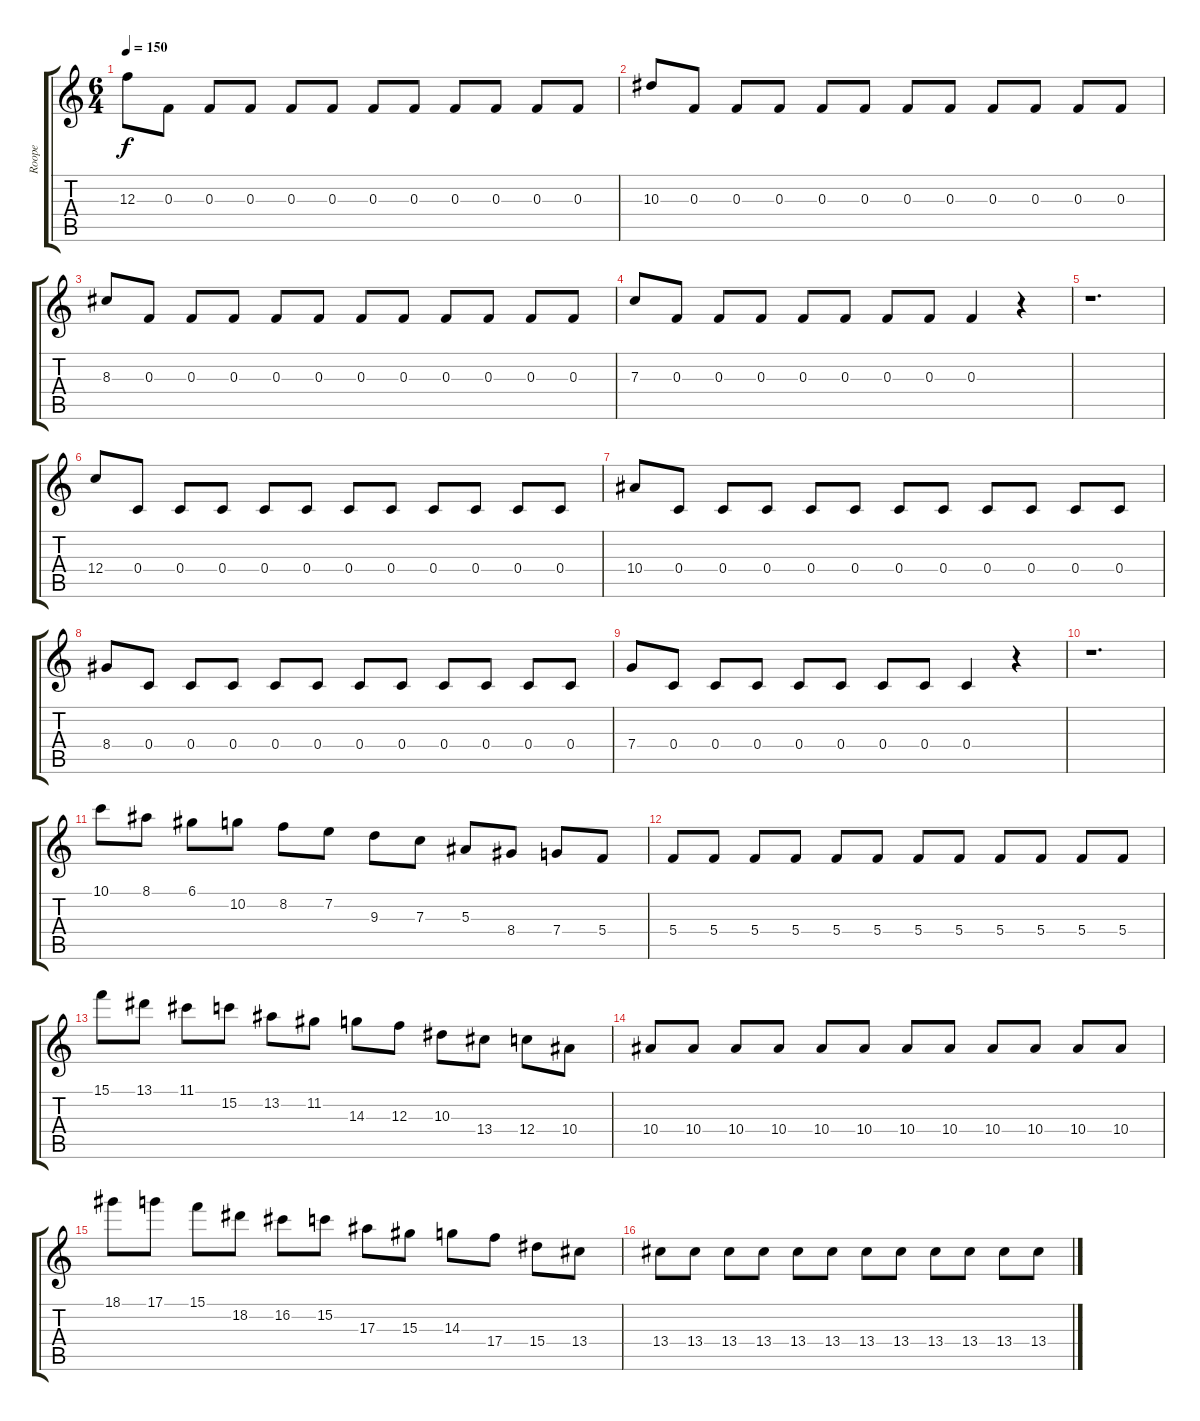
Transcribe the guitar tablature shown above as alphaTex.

\track ("Roope" "Roope") {instrument distortionguitar}
\staff {score tabs}
\tuning (D4 A3 F3 C3 G2 D2) {hide}
\ts (6 4)
\tempo 150
\clef g2
\ks c
12.3.8{dy f instrument distortionguitar} 0.3.8 0.3.8 0.3.8 0.3.8 0.3.8 0.3.8 0.3.8 0.3.8 0.3.8 0.3.8 0.3.8 |
10.3.8 0.3.8 0.3.8 0.3.8 0.3.8 0.3.8 0.3.8 0.3.8 0.3.8 0.3.8 0.3.8 0.3.8 |
8.3.8 0.3.8 0.3.8 0.3.8 0.3.8 0.3.8 0.3.8 0.3.8 0.3.8 0.3.8 0.3.8 0.3.8 |
7.3.8 0.3.8 0.3.8 0.3.8 0.3.8 0.3.8 0.3.8 0.3.8 0.3.4 r.4 |
r.1{d} |
12.4.8 0.4.8 0.4.8 0.4.8 0.4.8 0.4.8 0.4.8 0.4.8 0.4.8 0.4.8 0.4.8 0.4.8 |
10.4.8 0.4.8 0.4.8 0.4.8 0.4.8 0.4.8 0.4.8 0.4.8 0.4.8 0.4.8 0.4.8 0.4.8 |
8.4.8 0.4.8 0.4.8 0.4.8 0.4.8 0.4.8 0.4.8 0.4.8 0.4.8 0.4.8 0.4.8 0.4.8 |
7.4.8 0.4.8 0.4.8 0.4.8 0.4.8 0.4.8 0.4.8 0.4.8 0.4.4 r.4 |
r.1{d} |
10.1.8 8.1.8 6.1.8 10.2.8 8.2.8 7.2.8 9.3.8 7.3.8 5.3.8 8.4.8 7.4.8 5.4.8 |
5.4.8 5.4.8 5.4.8 5.4.8 5.4.8 5.4.8 5.4.8 5.4.8 5.4.8 5.4.8 5.4.8 5.4.8 |
15.1.8 13.1.8 11.1.8 15.2.8 13.2.8 11.2.8 14.3.8 12.3.8 10.3.8 13.4.8 12.4.8 10.4.8 |
10.4.8 10.4.8 10.4.8 10.4.8 10.4.8 10.4.8 10.4.8 10.4.8 10.4.8 10.4.8 10.4.8 10.4.8 |
18.1.8 17.1.8 15.1.8 18.2.8 16.2.8 15.2.8 17.3.8 15.3.8 14.3.8 17.4.8 15.4.8 13.4.8 |
13.4.8 13.4.8 13.4.8 13.4.8 13.4.8 13.4.8 13.4.8 13.4.8 13.4.8 13.4.8 13.4.8 13.4.8
